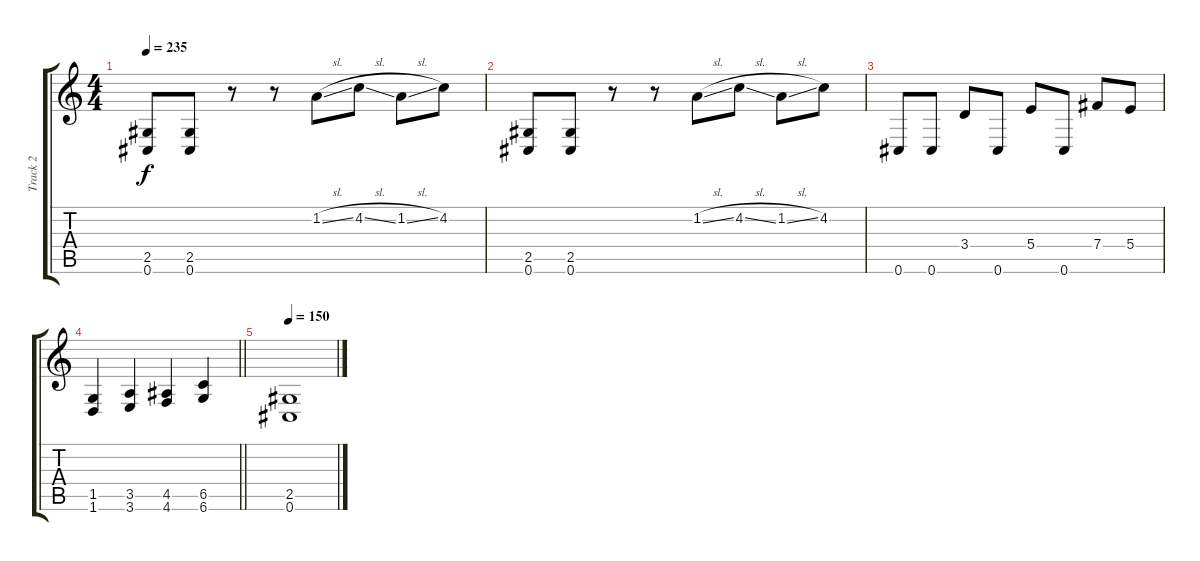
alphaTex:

\track ("Track 2" "Track 2") {instrument overdrivenguitar}
\staff {score tabs}
\tuning (Db4 Ab3 E3 B2 Gb2 Db2) {hide}
\ts (4 4)
\tempo 235
\clef g2
\ks c
(2.5 0.6).8{dy f} (2.5 0.6).8 r.8 r.8 1.2{sl}.8 4.2{sl}.8 1.2{sl}.8 4.2.8 |
(2.5 0.6).8 (2.5 0.6).8 r.8 r.8 1.2{sl}.8 4.2{sl}.8 1.2{sl}.8 4.2.8 |
0.6.8 0.6.8 3.4.8 0.6.8 5.4.8 0.6.8 7.4.8 5.4.8 |
\barLineRight lightlight
(1.5 1.6).4 (3.5 3.6).4 (4.5 4.6).4 (6.5 6.6).4 |
\tempo 150
(2.5 0.6).1
